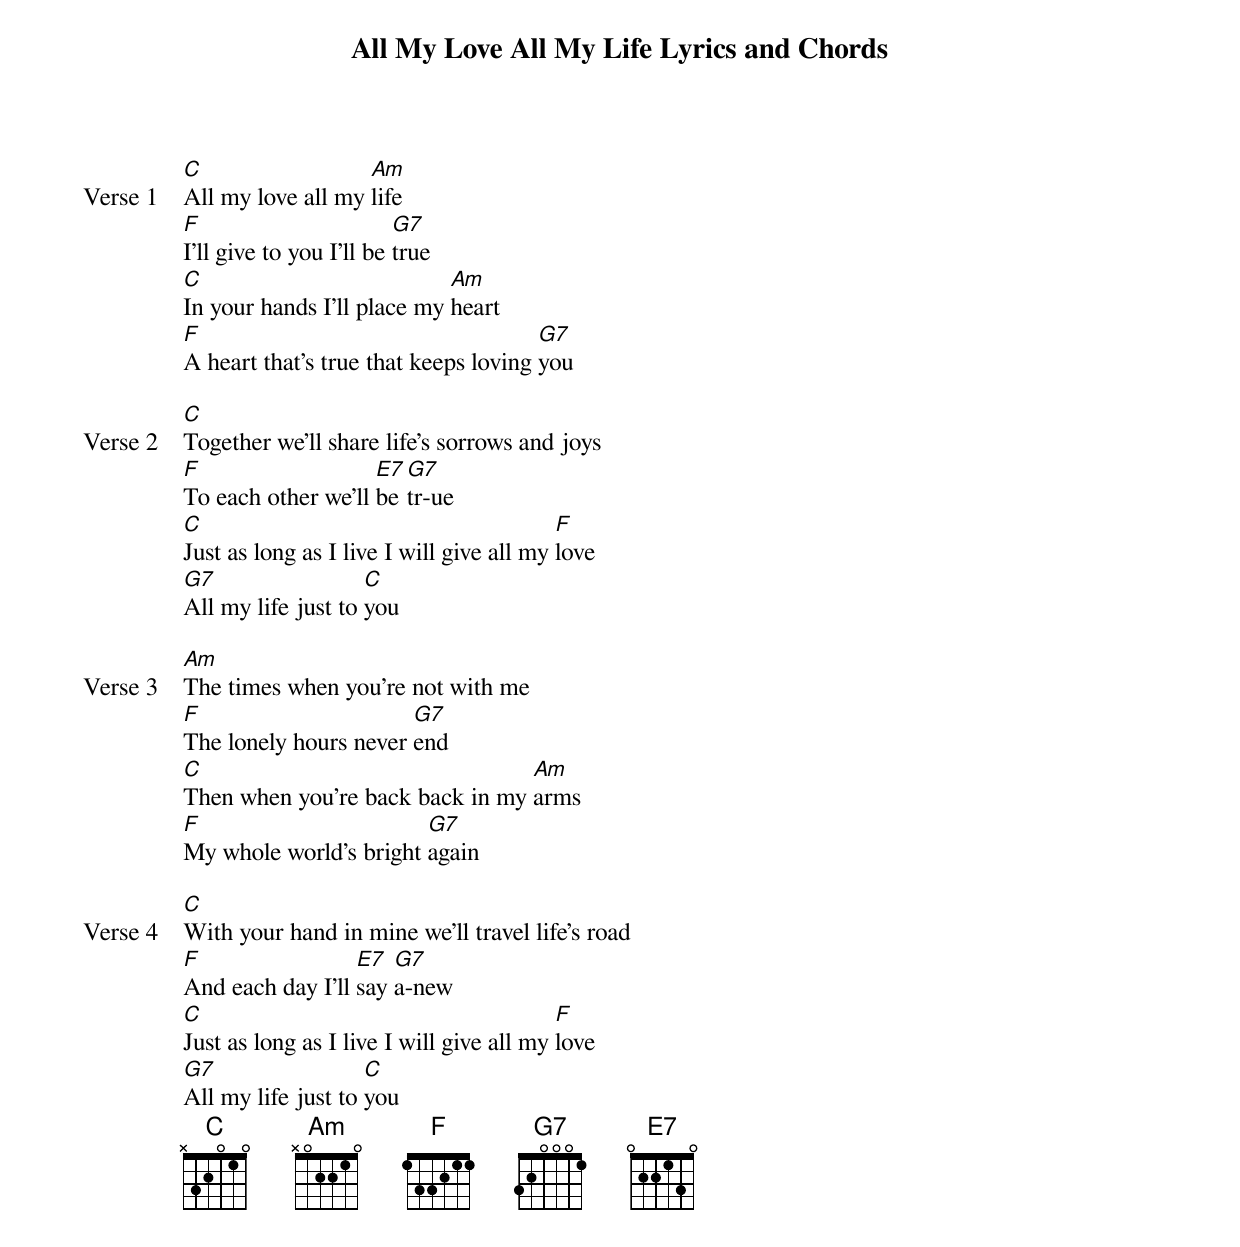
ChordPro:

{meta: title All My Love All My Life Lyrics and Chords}
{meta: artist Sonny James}
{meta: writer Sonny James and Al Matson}

{start_of_verse: Verse 1}
[C]All my love all my [Am]life
[F]I'll give to you I'll be [G7]true
[C]In your hands I'll place my [Am]heart
[F]A heart that's true that keeps loving [G7]you
{end_of_verse}

{start_of_verse: Verse 2}
[C]Together we'll share life's sorrows and joys
[F]To each other we'll [E7]be [G7]tr-ue
[C]Just as long as I live I will give all my [F]love
[G7]All my life just to [C]you
{end_of_verse}

{start_of_verse: Verse 3}
[Am]The times when you're not with me
[F]The lonely hours never [G7]end
[C]Then when you're back back in my [Am]arms
[F]My whole world's bright [G7]again
{end_of_verse}

{start_of_verse: Verse 4}
[C]With your hand in mine we'll travel life's road
[F]And each day I'll [E7]say [G7]a-new
[C]Just as long as I live I will give all my [F]love
[G7]All my life just to [C]you
{end_of_verse}
